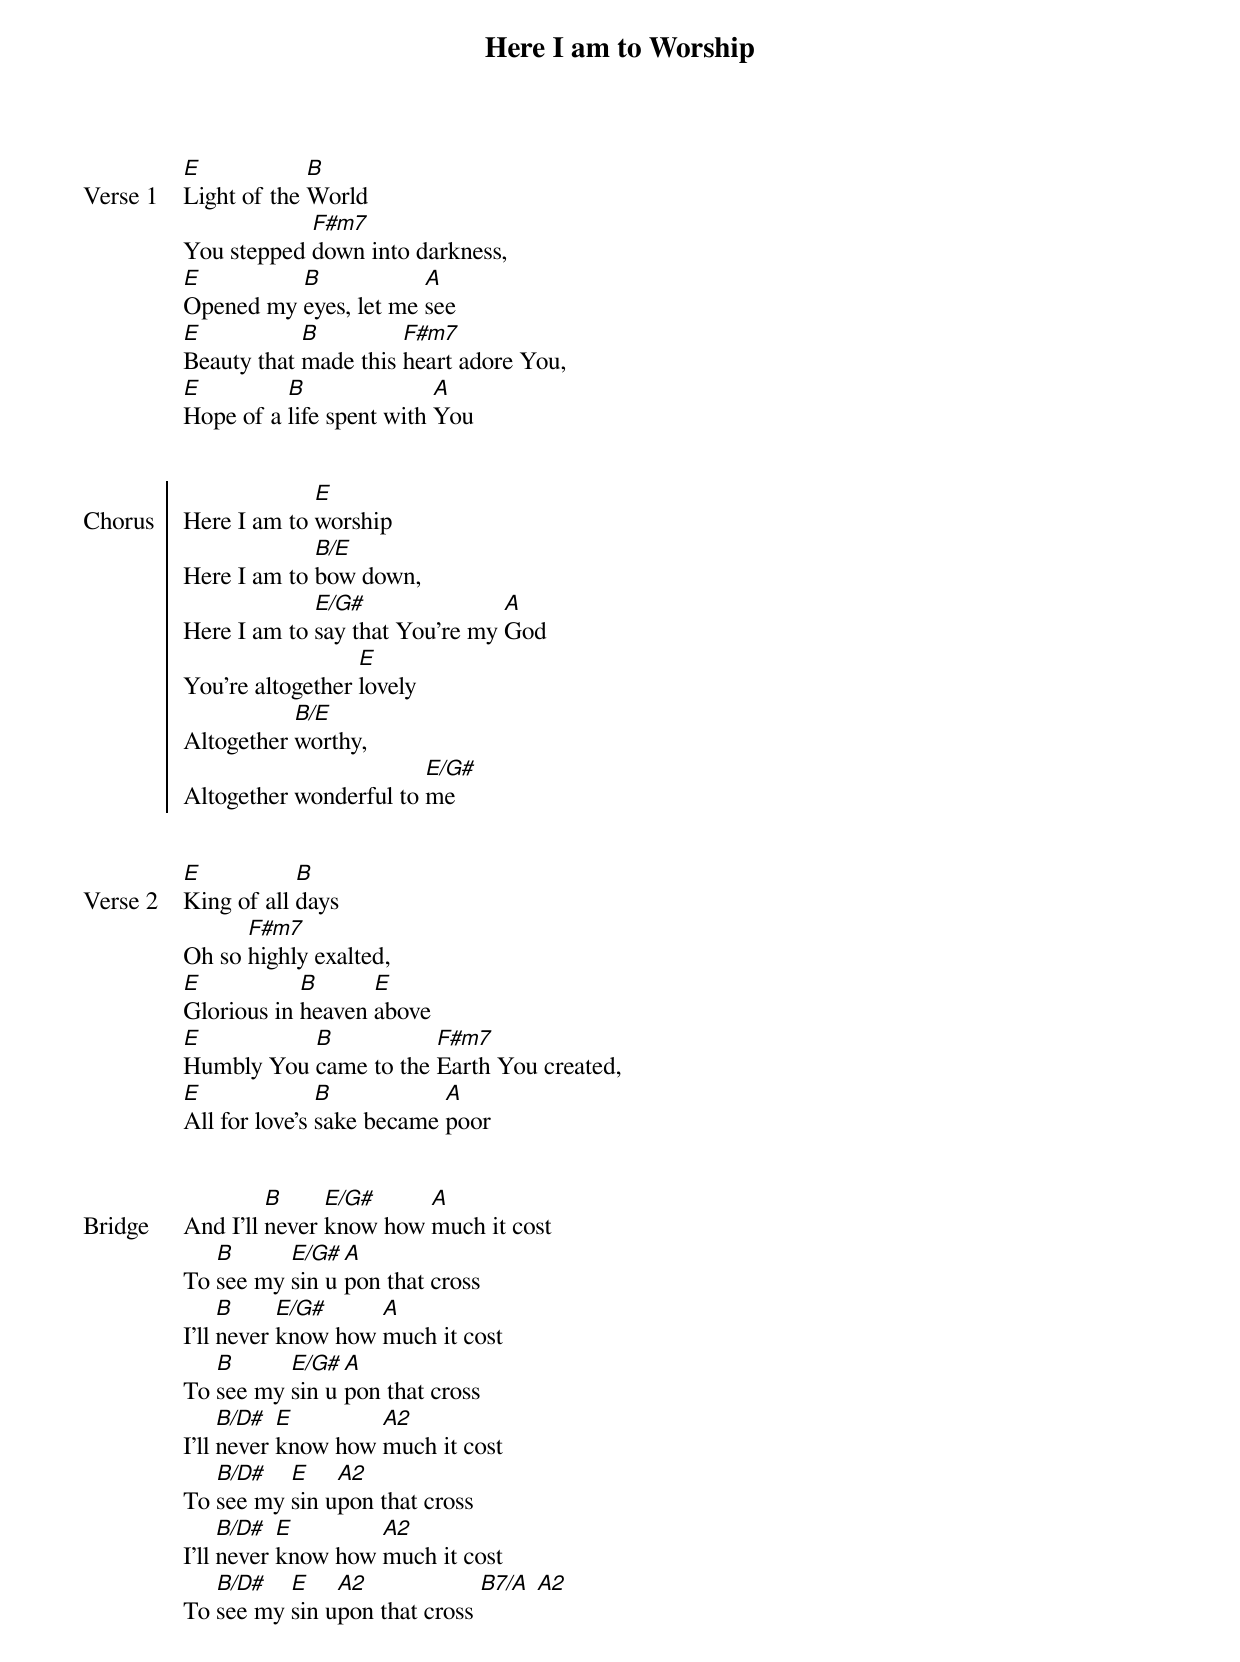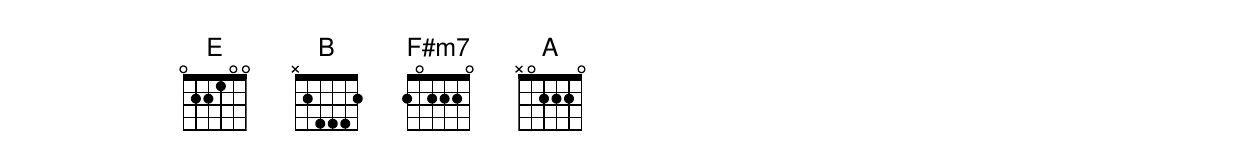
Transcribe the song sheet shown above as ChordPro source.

{title: Here I am to Worship}
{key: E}
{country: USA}
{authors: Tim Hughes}
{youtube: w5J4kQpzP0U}
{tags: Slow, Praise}

{start_of_verse: Verse 1}
[E]Light of the [B]World
You stepped [F#m7]down into darkness,
[E]Opened my [B]eyes, let me [A]see
[E]Beauty that [B]made this [F#m7]heart adore You,
[E]Hope of a [B]life spent with [A]You

{end_of_verse}

{start_of_chorus: Chorus}
Here I am to [E]worship
Here I am to [B/E]bow down,
Here I am to [E/G#]say that You're my [A]God
You're altogether [E]lovely
Altogether [B/E]worthy,
Altogether wonderful to [E/G#]me

{end_of_chorus}

{start_of_verse: Verse 2}
[E]King of all [B]days
Oh so [F#m7]highly exalted,
[E]Glorious in [B]heaven [E]above
[E]Humbly You [B]came to the [F#m7]Earth You created,
[E]All for love's [B]sake became [A]poor

{end_of_verse}

{start_of_bridge: Bridge}
And I'll [B]never [E/G#]know how [A]much it cost
To [B]see my [E/G#]sin u[A]pon that cross
I'll [B]never [E/G#]know how [A]much it cost
To [B]see my [E/G#]sin u[A]pon that cross
I'll [B/D#]never [E]know how [A2]much it cost
To [B/D#]see my [E]sin u[A2]pon that cross
I'll [B/D#]never [E]know how [A2]much it cost
To [B/D#]see my [E]sin u[A2]pon that cross [B7/A] [A2]
{end_of_bridge}
